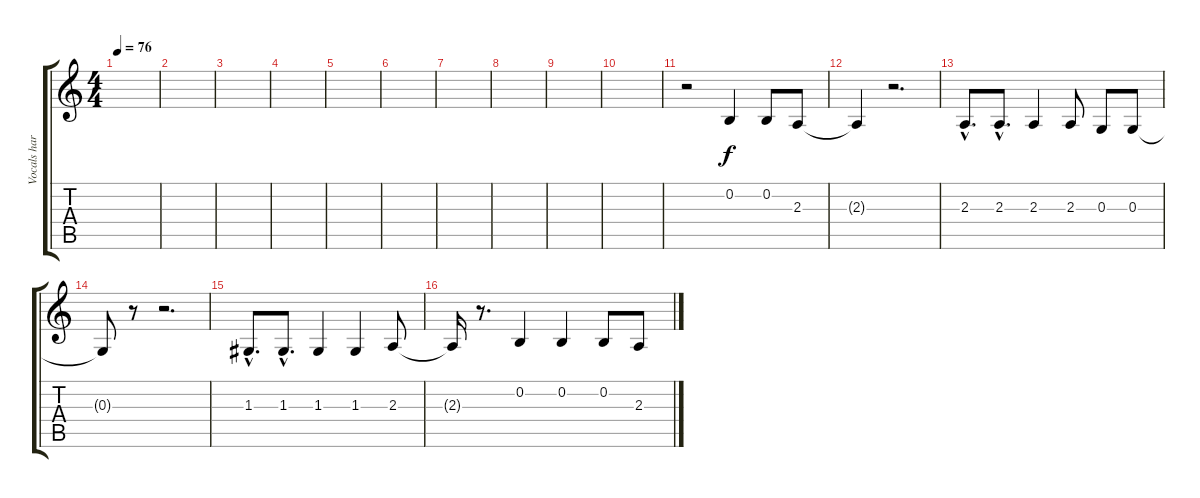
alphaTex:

\track ("Vocals harmony" "Vocals har") {instrument lead1square}
\staff {score tabs}
\tuning (E4 B3 G3 D3 A2 E2) {hide}
\ts (4 4)
\tempo 76
\clef g2
\ks c
|
|
|
|
|
|
|
|
|
|
r.2 0.2.4 0.2.8 2.3.8 |
2.3{t}.4 r.2{d} |
2.3{hac}.8{d} 2.3{hac}.8{d} 2.3.4 2.3.8 0.3.8 0.3.8 |
0.3{t}.8 r.8 r.2{d} |
1.3{hac}.8{d} 1.3{hac}.8{d} 1.3.4 1.3.4 2.3.8 |
2.3{t}.16 r.8{d} 0.2.4 0.2.4 0.2.8 2.3.8
